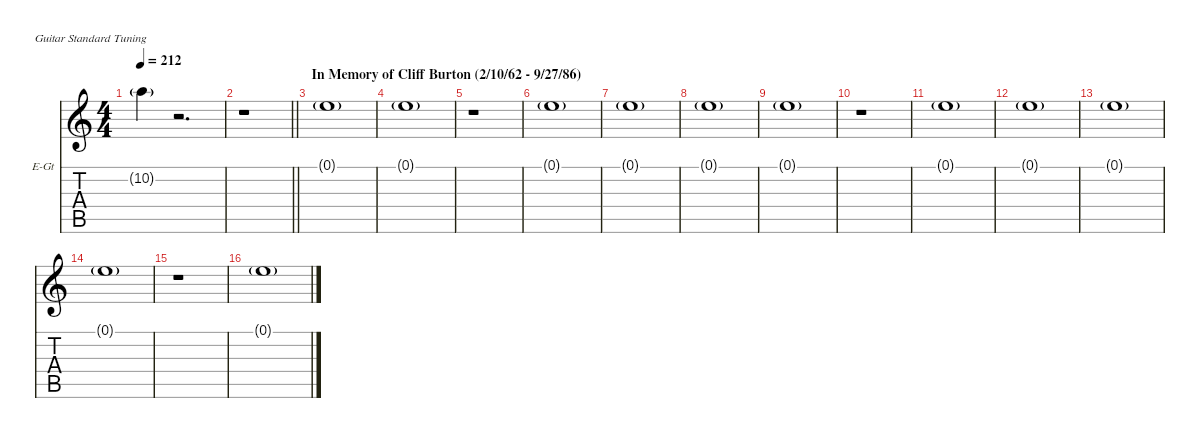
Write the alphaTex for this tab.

\hideDynamics
\bracketExtendMode nobrackets
\firstSystemTrackNameOrientation horizontal
\otherSystemsTrackNameOrientation horizontal
\track ("Solo" "E-Gt") {instrument distortionguitar}
\staff {score tabs}
\tuning (E4 B3 G3 D3 A2 E2)
\ts (4 4)
\tempo 212
\clef g2
\ks c
10.2{g}.4{dy mf} r.2{d} |
\barLineRight lightlight
r.1 |
\section ("" "In Memory of Cliff Burton (2/10/62 - 9/27/86)")
0.1{g}.1{dy pp} |
0.1{g}.1 |
r.1 |
0.1{g}.1 |
0.1{g}.1 |
0.1{g}.1 |
0.1{g}.1 |
r.1 |
0.1{g}.1 |
0.1{g}.1 |
0.1{g}.1 |
0.1{g}.1 |
r.1 |
0.1{g}.1
